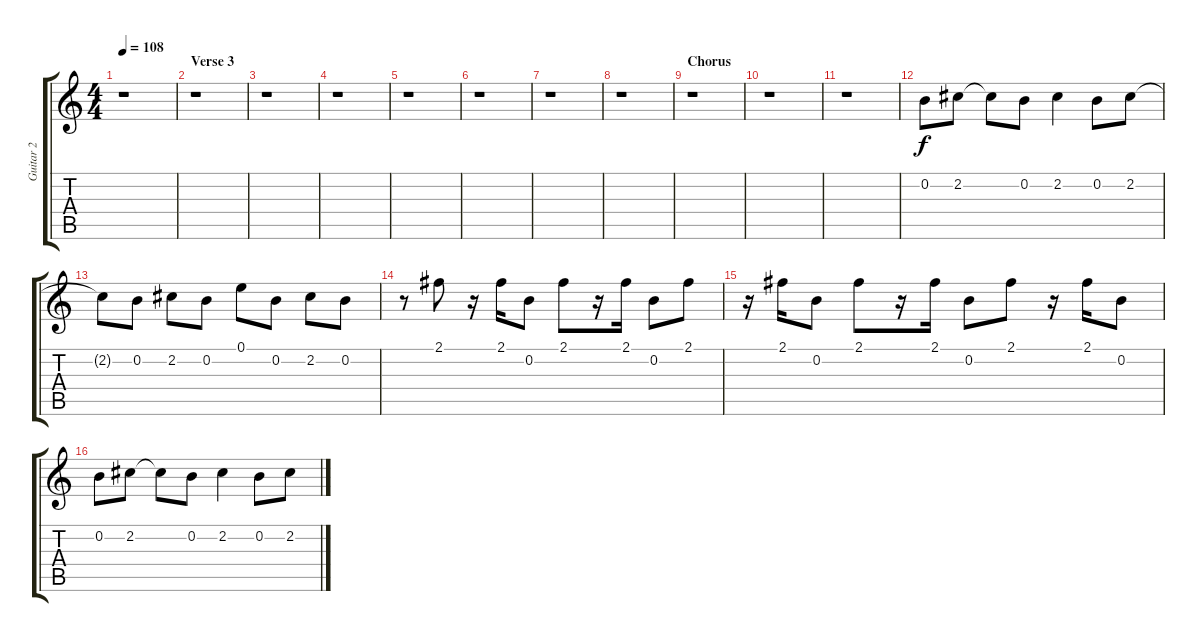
\track ("Guitar 2" "Guitar 2") {instrument distortionguitar}
\staff {score tabs}
\tuning (E4 B3 G3 D3 A2 E2) {hide}
\ts (4 4)
\tempo 108
\clef g2
\ks c
r.1{dy f} |
\section ("" "Verse 3")
r.1 |
r.1 |
r.1 |
r.1 |
r.1 |
r.1 |
r.1 |
\section ("" "Chorus")
r.1 |
r.1 |
r.1 |
0.2.8 2.2.8 2.2{t}.8 0.2.8 2.2.4 0.2.8 2.2.8 |
2.2{t}.8 0.2.8 2.2.8 0.2.8 0.1.8 0.2.8 2.2.8 0.2.8 |
r.8 2.1.8 r.16 2.1.16 0.2.8 2.1.8 r.16 2.1.16 0.2.8 2.1.8 |
r.16 2.1.16 0.2.8 2.1.8 r.16 2.1.16 0.2.8 2.1.8 r.16 2.1.16 0.2.8 |
0.2.8 2.2.8 2.2{t}.8 0.2.8 2.2.4 0.2.8 2.2.8
